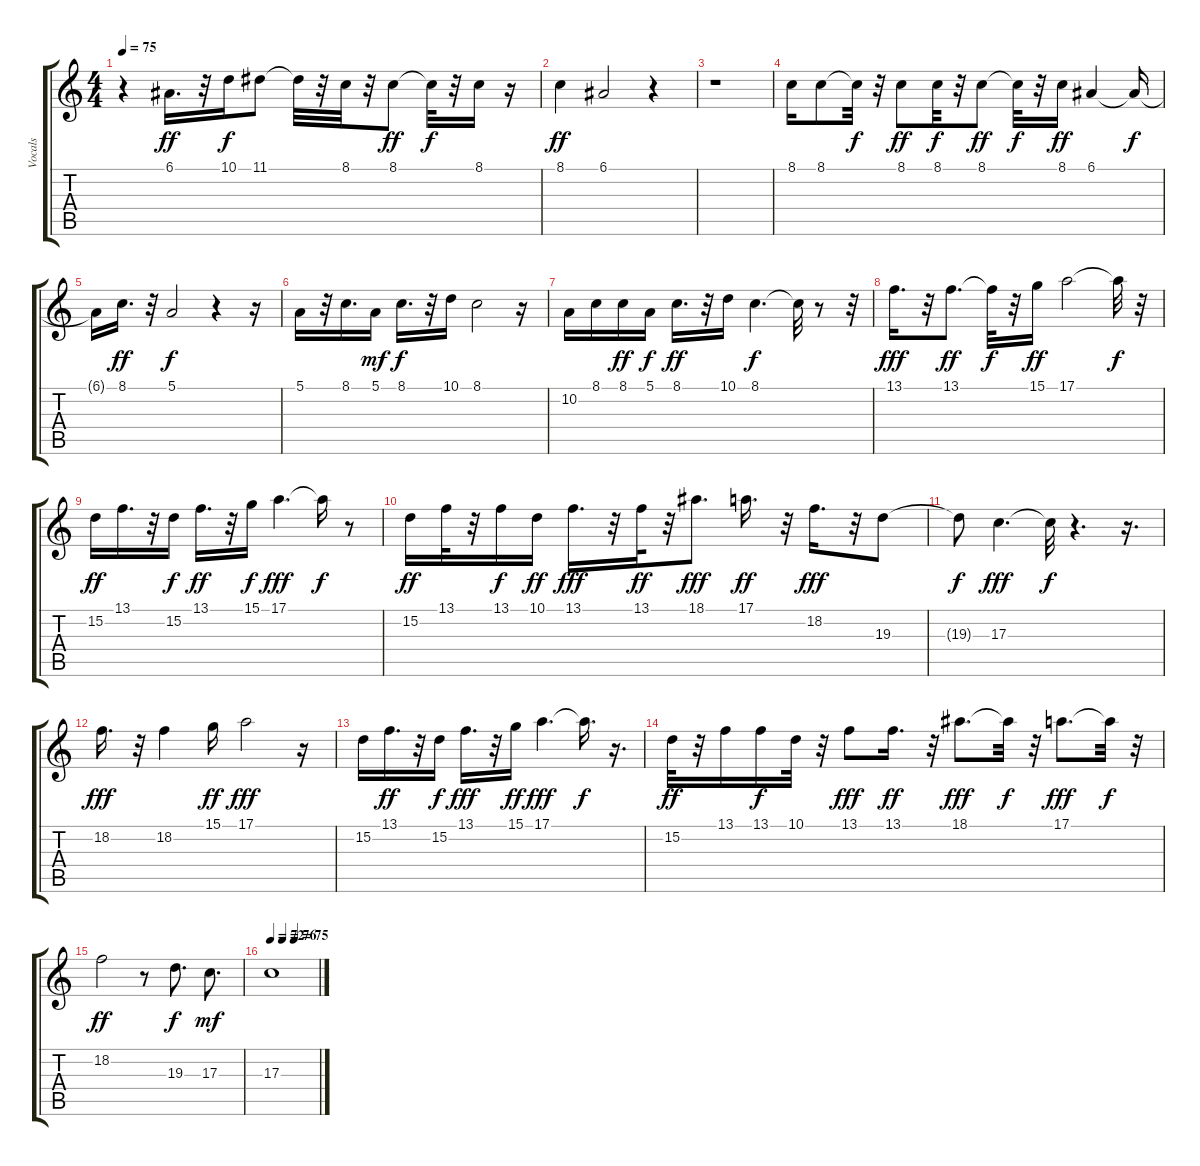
\track ("Vocals" "Vocals") {instrument flute}
\staff {score tabs}
\tuning (E4 B3 G3 D3 A2 E2) {hide}
\ts (4 4)
\tempo 75
\clef g2
\ks c
r.4{dy f} 6.1.16{d dy ff} r.32 10.1.16{dy f} 11.1.8 11.1{t}.32 r.32 8.1.32 r.32 8.1.8{dy ff} 8.1{t}.32{dy f} r.32 8.1.16 r.16 |
8.1.4{dy ff} 6.1.2 r.4 |
r.1 |
8.1.16 8.1.8 8.1{t}.32{dy f} r.32 8.1.8{dy ff} 8.1.32{dy f} r.32 8.1.8{dy ff} 8.1{t}.32{dy f} r.32 8.1.16{dy ff} 6.1.4 6.1{t}.16{dy f} |
6.1{t}.16 8.1.16{d dy ff} r.32 5.1.2{dy f} r.4 r.16 |
5.1.16 r.32 8.1.16{d} 5.1.16{dy mf} 8.1.16{d dy f} r.32 10.1.16 8.1.2 r.16 |
10.2.16 8.1.16 8.1.16{dy ff} 5.1.16{dy f} 8.1.16{d dy ff} r.32 10.1.16 8.1.4{d dy f} 8.1{t}.32 r.8 r.32 |
13.1.16{d dy fff} r.32 13.1.8{d dy ff} 13.1{t}.32{dy f} r.32 15.1.16{dy ff} 17.1.2 17.1{t}.32{dy f} r.32 |
15.2.16{dy ff} 13.1.16{d} r.32 15.2.16{dy f} 13.1.16{d dy ff} r.32 15.1.16{dy f} 17.1.4{d dy fff} 17.1{t}.16{dy f} r.8 |
15.2.16{dy ff} 13.1.32 r.32 13.1.16{dy f} 10.1.16{dy ff} 13.1.16{d dy fff} r.32 13.1.32{dy ff} r.32 18.1.8{d dy fff} 17.1.16{d dy ff} r.32 18.2.16{d dy fff} r.32 19.3.8 |
19.3{t}.8{dy f} 17.3.4{d dy fff} 17.3{t}.32{dy f} r.4{d} r.16{d} |
18.2.16{d dy fff} r.32 18.2.4 15.1.16{dy ff} 17.1.2{dy fff} r.16 |
15.2.16 13.1.16{d dy ff} r.32 15.2.16{dy f} 13.1.16{d dy fff} r.32 15.1.16{dy ff} 17.1.4{d dy fff} 17.1{t}.16{d dy f} r.16{d} |
15.2.32{dy ff} r.32 13.1.16 13.1.16{dy f} 10.1.32 r.32 13.1.8{dy fff} 13.1.16{d dy ff} r.32 18.1.8{d dy fff} 18.1{t}.32{dy f} r.32 17.1.8{d dy fff} 17.1{t}.32{dy f} r.32 |
18.2.2{dy ff} r.8 19.3.8{d dy f} 17.3.8{d dy mf} |
\tempo 72
\tempo (76 0.25)
\tempo (75 0.5)
17.3.1
